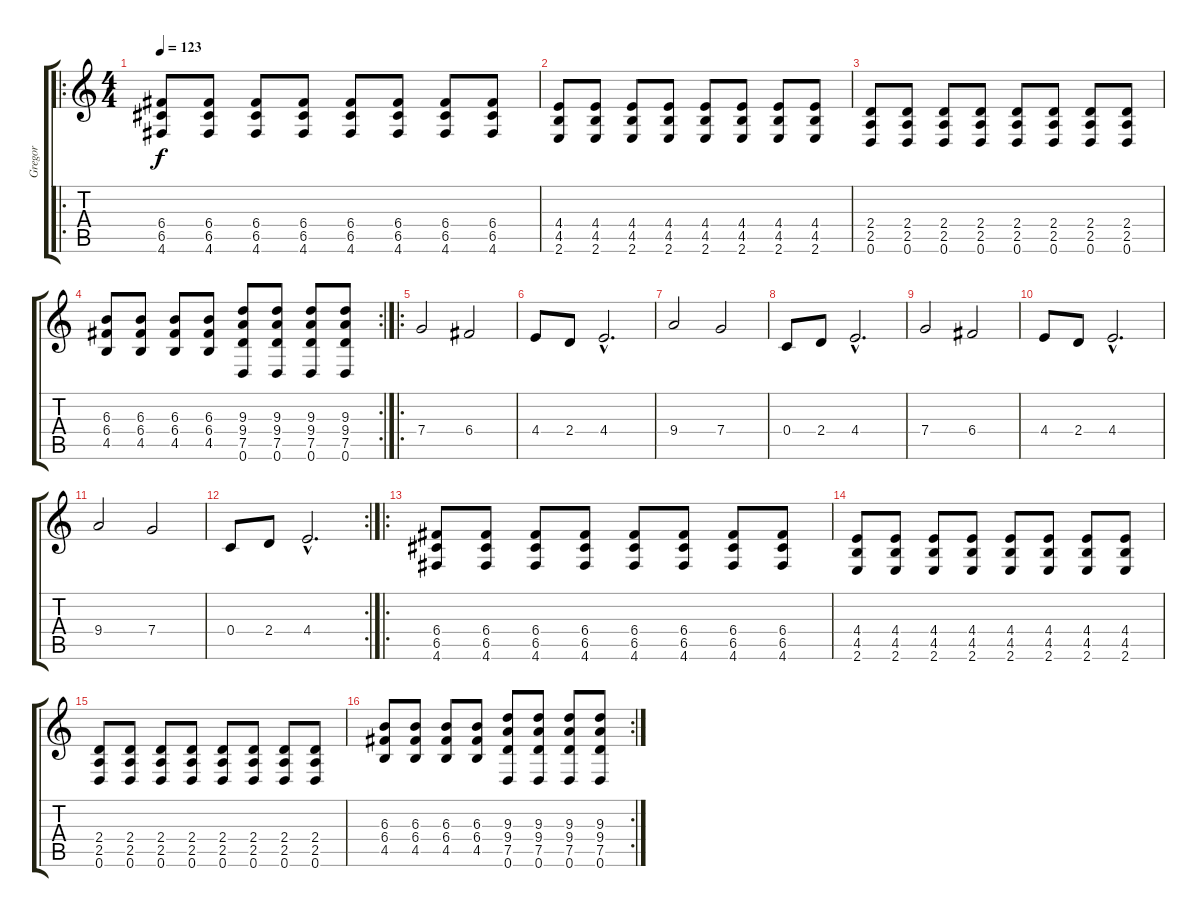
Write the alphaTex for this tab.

\track ("Gregor" "Gregor") {instrument overdrivenguitar}
\staff {score tabs}
\tuning (D4 A3 F3 C3 G2 D2) {hide}
\ro
\ts (4 4)
\tempo 123
\clef g2
\ks c
(6.4 6.5 4.6).8{dy f} (6.4 6.5 4.6).8 (6.4 6.5 4.6).8 (6.4 6.5 4.6).8 (6.4 6.5 4.6).8 (6.4 6.5 4.6).8 (6.4 6.5 4.6).8 (6.4 6.5 4.6).8 |
(4.4 4.5 2.6).8 (4.4 4.5 2.6).8 (4.4 4.5 2.6).8 (4.4 4.5 2.6).8 (4.4 4.5 2.6).8 (4.4 4.5 2.6).8 (4.4 4.5 2.6).8 (4.4 4.5 2.6).8 |
(2.4 2.5 0.6).8 (2.4 2.5 0.6).8 (2.4 2.5 0.6).8 (2.4 2.5 0.6).8 (2.4 2.5 0.6).8 (2.4 2.5 0.6).8 (2.4 2.5 0.6).8 (2.4 2.5 0.6).8 |
\rc 2
(6.3 6.4 4.5).8 (6.3 6.4 4.5).8 (6.3 6.4 4.5).8 (6.3 6.4 4.5).8 (9.3 9.4 7.5 0.6).8 (9.3 9.4 7.5 0.6).8 (9.3 9.4 7.5 0.6).8 (9.3 9.4 7.5 0.6).8 |
\ro
7.4.2 6.4.2 |
4.4.8 2.4.8 4.4{hac}.2{d} |
9.4.2 7.4.2 |
0.4.8 2.4.8 4.4{hac}.2{d} |
7.4.2 6.4.2 |
4.4.8 2.4.8 4.4{hac}.2{d} |
9.4.2 7.4.2 |
\rc 2
0.4.8 2.4.8 4.4{hac}.2{d} |
\ro
(6.4 6.5 4.6).8 (6.4 6.5 4.6).8 (6.4 6.5 4.6).8 (6.4 6.5 4.6).8 (6.4 6.5 4.6).8 (6.4 6.5 4.6).8 (6.4 6.5 4.6).8 (6.4 6.5 4.6).8 |
(4.4 4.5 2.6).8 (4.4 4.5 2.6).8 (4.4 4.5 2.6).8 (4.4 4.5 2.6).8 (4.4 4.5 2.6).8 (4.4 4.5 2.6).8 (4.4 4.5 2.6).8 (4.4 4.5 2.6).8 |
(2.4 2.5 0.6).8 (2.4 2.5 0.6).8 (2.4 2.5 0.6).8 (2.4 2.5 0.6).8 (2.4 2.5 0.6).8 (2.4 2.5 0.6).8 (2.4 2.5 0.6).8 (2.4 2.5 0.6).8 |
\rc 2
(6.3 6.4 4.5).8 (6.3 6.4 4.5).8 (6.3 6.4 4.5).8 (6.3 6.4 4.5).8 (9.3 9.4 7.5 0.6).8 (9.3 9.4 7.5 0.6).8 (9.3 9.4 7.5 0.6).8 (9.3 9.4 7.5 0.6).8
